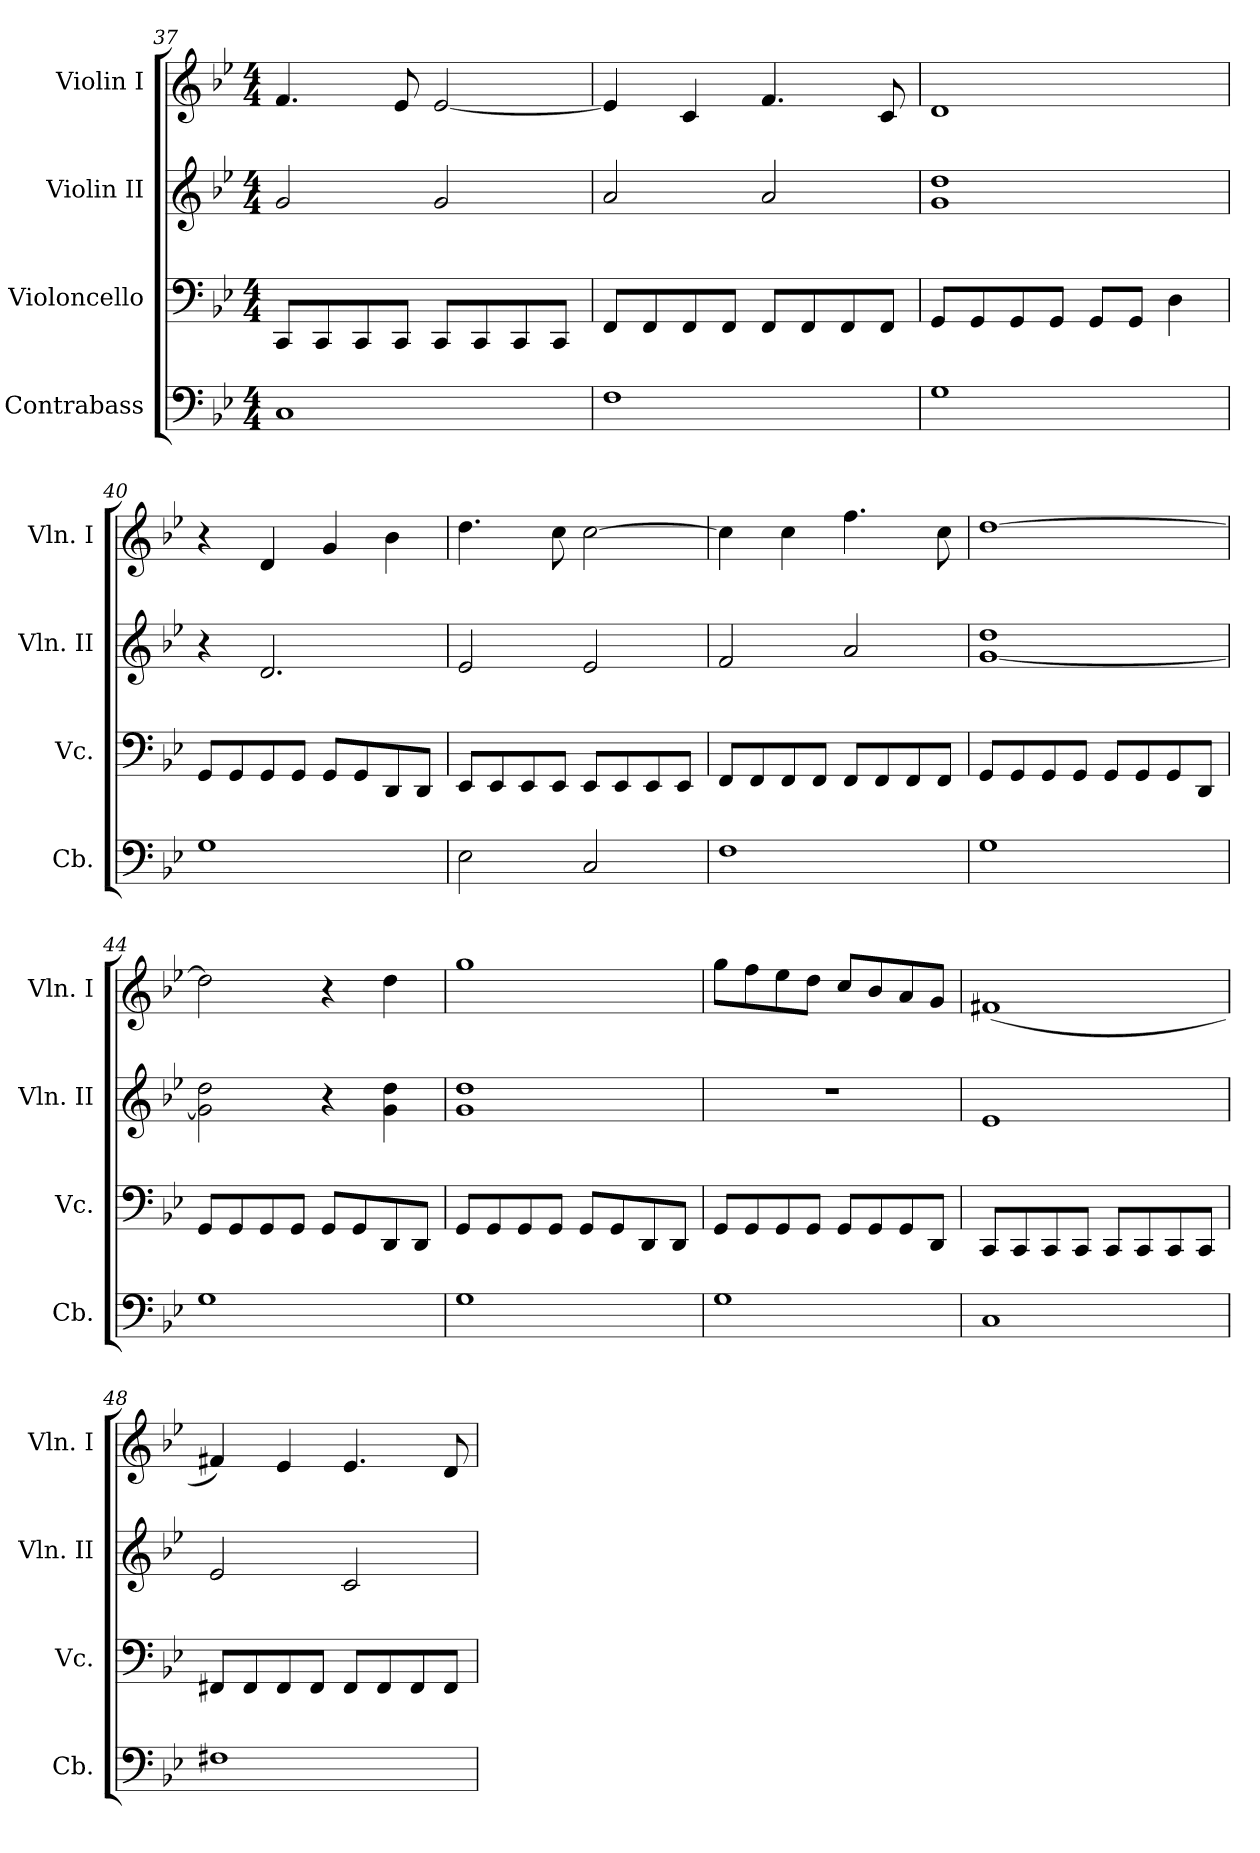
**kern	**kern	**kern	**kern
*part4	*part3	*part2	*part1
*staff4	*staff3	*staff2	*staff1
*I"Contrabass	*I"Violoncello	*I"Violin II	*I"Violin I
*I'Cb.	*I'Vc.	*I'Vln. II	*I'Vln. I
!!LO:PB:g=z
*clefF4	*clefF4	*clefG2	*clefG2
*ITrd7c12	*	*	*
*k[b-e-]	*k[b-e-]	*k[b-e-]	*k[b-e-]
*M4/4	*M4/4	*M4/4	*M4/4
=37	=37	=37	=37
1CC	8CC/L	2g/	4.f/
.	8CC/	.	.
.	8CC/	.	.
.	8CC/J	.	8e-/
.	8CC/L	2g/	[2e-/
.	8CC/	.	.
.	8CC/	.	.
.	8CC/J	.	.
=38	=38	=38	=38
1FF	8FF/L	2a/	4e-/]
.	8FF/	.	.
.	8FF/	.	4c/
.	8FF/J	.	.
.	8FF/L	2a/	4.f/
.	8FF/	.	.
.	8FF/	.	.
.	8FF/J	.	8c/
=39	=39	=39	=39
1GG	8GG/L	1g 1dd	1d
.	8GG/	.	.
.	8GG/	.	.
.	8GG/J	.	.
.	8GG/L	.	.
.	8GG/J	.	.
.	4D\	.	.
=40	=40	=40	=40
1GG	8GG/L	4r	4r
.	8GG/	.	.
.	8GG/	2.d/	4d/
.	8GG/J	.	.
.	8GG/L	.	4g/
.	8GG/	.	.
.	8DD/	.	4b-\
.	8DD/J	.	.
!!LO:LB:g=z
=41	=41	=41	=41
2EE-\	8EE-/L	2e-/	4.dd\
.	8EE-/	.	.
.	8EE-/	.	.
.	8EE-/J	.	8cc\
2CC/	8EE-/L	2e-/	[2cc\
.	8EE-/	.	.
.	8EE-/	.	.
.	8EE-/J	.	.
=42	=42	=42	=42
1FF	8FF/L	2f/	4cc\]
.	8FF/	.	.
.	8FF/	.	4cc\
.	8FF/J	.	.
.	8FF/L	2a/	4.ff\
.	8FF/	.	.
.	8FF/	.	.
.	8FF/J	.	8cc\
=43	=43	=43	=43
1GG	8GG/L	[1g 1dd	[1dd
.	8GG/	.	.
.	8GG/	.	.
.	8GG/J	.	.
.	8GG/L	.	.
.	8GG/	.	.
.	8GG/	.	.
.	8DD/J	.	.
=44	=44	=44	=44
1GG	8GG/L	2g\] 2dd\	2dd\]
.	8GG/	.	.
.	8GG/	.	.
.	8GG/J	.	.
.	8GG/L	4r	4r
.	8GG/	.	.
.	8DD/	4g\ 4dd\	4dd\
.	8DD/J	.	.
!!LO:PB:g=z
=45	=45	=45	=45
1GG	8GG/L	1g 1dd	1gg
.	8GG/	.	.
.	8GG/	.	.
.	8GG/J	.	.
.	8GG/L	.	.
.	8GG/	.	.
.	8DD/	.	.
.	8DD/J	.	.
=46	=46	=46	=46
1GG	8GG/L	1r	8gg\L
.	8GG/	.	8ff\
.	8GG/	.	8ee-\
.	8GG/J	.	8dd\J
.	8GG/L	.	8cc/L
.	8GG/	.	8b-/
.	8GG/	.	8a/
.	8DD/J	.	8g/J
=47	=47	=47	=47
1CC	8CC/L	1e-	(<1f#X
.	8CC/	.	.
.	8CC/	.	.
.	8CC/J	.	.
.	8CC/L	.	.
.	8CC/	.	.
.	8CC/	.	.
.	8CC/J	.	.
=48	=48	=48	=48
1FF#X	8FF#X/L	2e-/	4f#X/)
.	8FF#/	.	.
.	8FF#/	.	4e-/
.	8FF#/J	.	.
.	8FF#/L	2c/	4.e-/
.	8FF#/	.	.
.	8FF#/	.	.
.	8FF#/J	.	8d/
=	=	=	=
*-	*-	*-	*-
